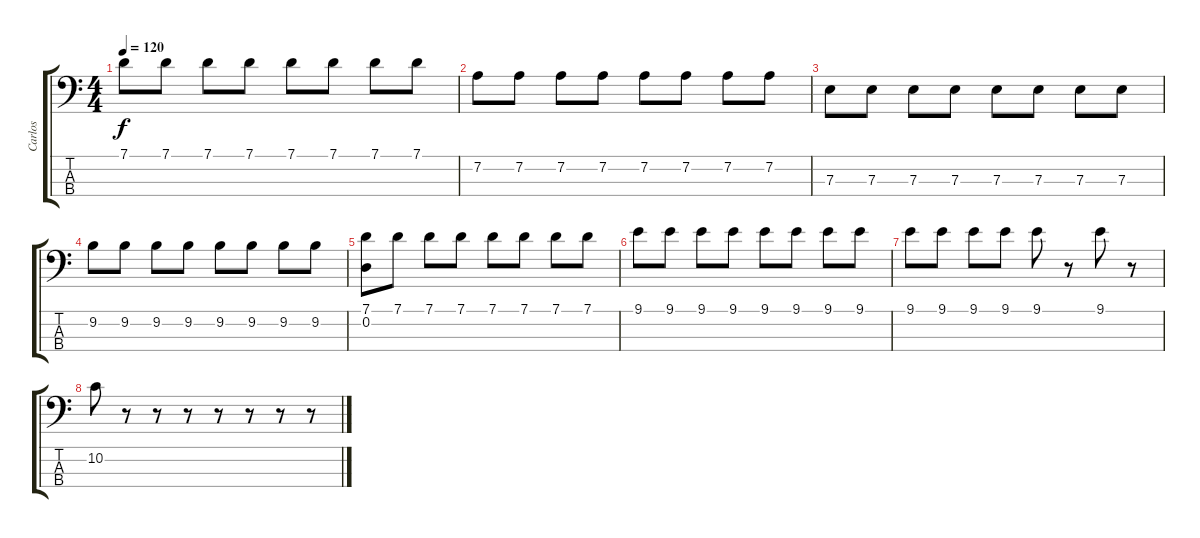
\track ("Carlos" "Carlos") {instrument electricbassfinger}
\staff {score tabs}
\tuning (G2 D2 A1 E1) {hide}
\ts (4 4)
\tempo 120
\clef f4
\ks c
7.1.8{dy f} 7.1.8 7.1.8 7.1.8 7.1.8 7.1.8 7.1.8 7.1.8 |
7.2.8 7.2.8 7.2.8 7.2.8 7.2.8 7.2.8 7.2.8 7.2.8 |
7.3.8 7.3.8 7.3.8 7.3.8 7.3.8 7.3.8 7.3.8 7.3.8 |
9.2.8 9.2.8 9.2.8 9.2.8 9.2.8 9.2.8 9.2.8 9.2.8 |
(7.1 0.2).8 7.1.8 7.1.8 7.1.8 7.1.8 7.1.8 7.1.8 7.1.8 |
9.1.8 9.1.8 9.1.8 9.1.8 9.1.8 9.1.8 9.1.8 9.1.8 |
9.1.8 9.1.8 9.1.8 9.1.8 9.1.8 r.8 9.1.8 r.8 |
10.2.8 r.8 r.8 r.8 r.8 r.8 r.8 r.8
